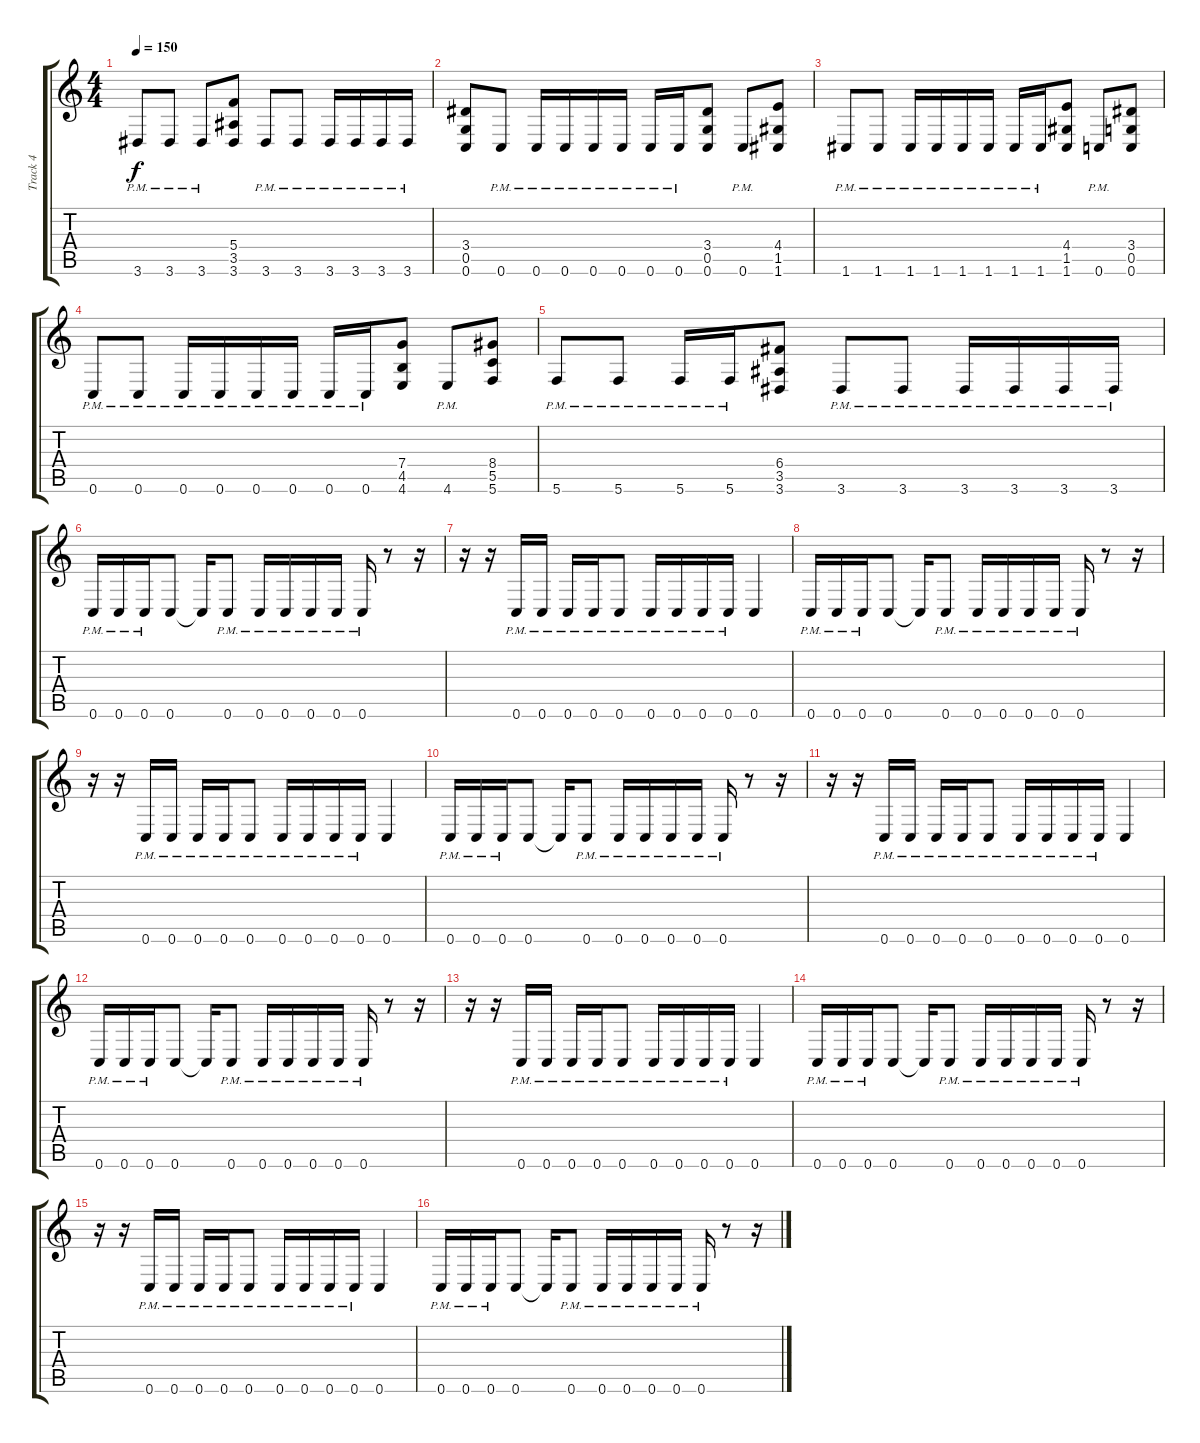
\track ("Track 4" "Track 4") {instrument overdrivenguitar}
\staff {score tabs}
\tuning (D4 A3 F3 C3 G2 C2) {hide}
\ts (4 4)
\tempo 150
\clef g2
\ks c
3.6{pm}.8{dy f} 3.6{pm}.8 3.6{pm}.8 (5.4 3.5 3.6).8 3.6{pm}.8 3.6{pm}.8 3.6{pm}.16 3.6{pm}.16 3.6{pm}.16 3.6{pm}.16 |
(3.4 0.5 0.6).8 0.6{pm}.8 0.6{pm}.16 0.6{pm}.16 0.6{pm}.16 0.6{pm}.16 0.6{pm}.16 0.6{pm}.16 (3.4 0.5 0.6).8 0.6{pm}.8 (4.4 1.5 1.6).8 |
1.6{pm}.8 1.6{pm}.8 1.6{pm}.16 1.6{pm}.16 1.6{pm}.16 1.6{pm}.16 1.6{pm}.16 1.6{pm}.16 (4.4 1.5 1.6).8 0.6{pm}.8 (3.4 0.5 0.6).8 |
0.6{pm}.8 0.6{pm}.8 0.6{pm}.16 0.6{pm}.16 0.6{pm}.16 0.6{pm}.16 0.6{pm}.16 0.6{pm}.16 (7.4 4.5 4.6).8 4.6{pm}.8 (8.4 5.5 5.6).8 |
5.6{pm}.8 5.6{pm}.8 5.6{pm}.16 5.6{pm}.16 (6.4 3.5 3.6).8 3.6{pm}.8 3.6{pm}.8 3.6{pm}.16 3.6{pm}.16 3.6{pm}.16 3.6{pm}.16 |
0.6{pm}.16 0.6{pm}.16 0.6{pm}.16 0.6.8 0.6{t}.16 0.6{pm}.8 0.6{pm}.16 0.6{pm}.16 0.6{pm}.16 0.6{pm}.16 0.6{pm}.16 r.8 r.16 |
r.16 r.16 0.6{pm}.16 0.6{pm}.16 0.6{pm}.16 0.6{pm}.16 0.6{pm}.8 0.6{pm}.16 0.6{pm}.16 0.6{pm}.16 0.6{pm}.16 0.6.4 |
0.6{pm}.16 0.6{pm}.16 0.6{pm}.16 0.6.8 0.6{t}.16 0.6{pm}.8 0.6{pm}.16 0.6{pm}.16 0.6{pm}.16 0.6{pm}.16 0.6{pm}.16 r.8 r.16 |
r.16 r.16 0.6{pm}.16 0.6{pm}.16 0.6{pm}.16 0.6{pm}.16 0.6{pm}.8 0.6{pm}.16 0.6{pm}.16 0.6{pm}.16 0.6{pm}.16 0.6.4 |
0.6{pm}.16 0.6{pm}.16 0.6{pm}.16 0.6.8 0.6{t}.16 0.6{pm}.8 0.6{pm}.16 0.6{pm}.16 0.6{pm}.16 0.6{pm}.16 0.6{pm}.16 r.8 r.16 |
r.16 r.16 0.6{pm}.16 0.6{pm}.16 0.6{pm}.16 0.6{pm}.16 0.6{pm}.8 0.6{pm}.16 0.6{pm}.16 0.6{pm}.16 0.6{pm}.16 0.6.4 |
0.6{pm}.16 0.6{pm}.16 0.6{pm}.16 0.6.8 0.6{t}.16 0.6{pm}.8 0.6{pm}.16 0.6{pm}.16 0.6{pm}.16 0.6{pm}.16 0.6{pm}.16 r.8 r.16 |
r.16 r.16 0.6{pm}.16 0.6{pm}.16 0.6{pm}.16 0.6{pm}.16 0.6{pm}.8 0.6{pm}.16 0.6{pm}.16 0.6{pm}.16 0.6{pm}.16 0.6.4 |
0.6{pm}.16 0.6{pm}.16 0.6{pm}.16 0.6.8 0.6{t}.16 0.6{pm}.8 0.6{pm}.16 0.6{pm}.16 0.6{pm}.16 0.6{pm}.16 0.6{pm}.16 r.8 r.16 |
r.16 r.16 0.6{pm}.16 0.6{pm}.16 0.6{pm}.16 0.6{pm}.16 0.6{pm}.8 0.6{pm}.16 0.6{pm}.16 0.6{pm}.16 0.6{pm}.16 0.6.4 |
0.6{pm}.16 0.6{pm}.16 0.6{pm}.16 0.6.8 0.6{t}.16 0.6{pm}.8 0.6{pm}.16 0.6{pm}.16 0.6{pm}.16 0.6{pm}.16 0.6{pm}.16 r.8 r.16
